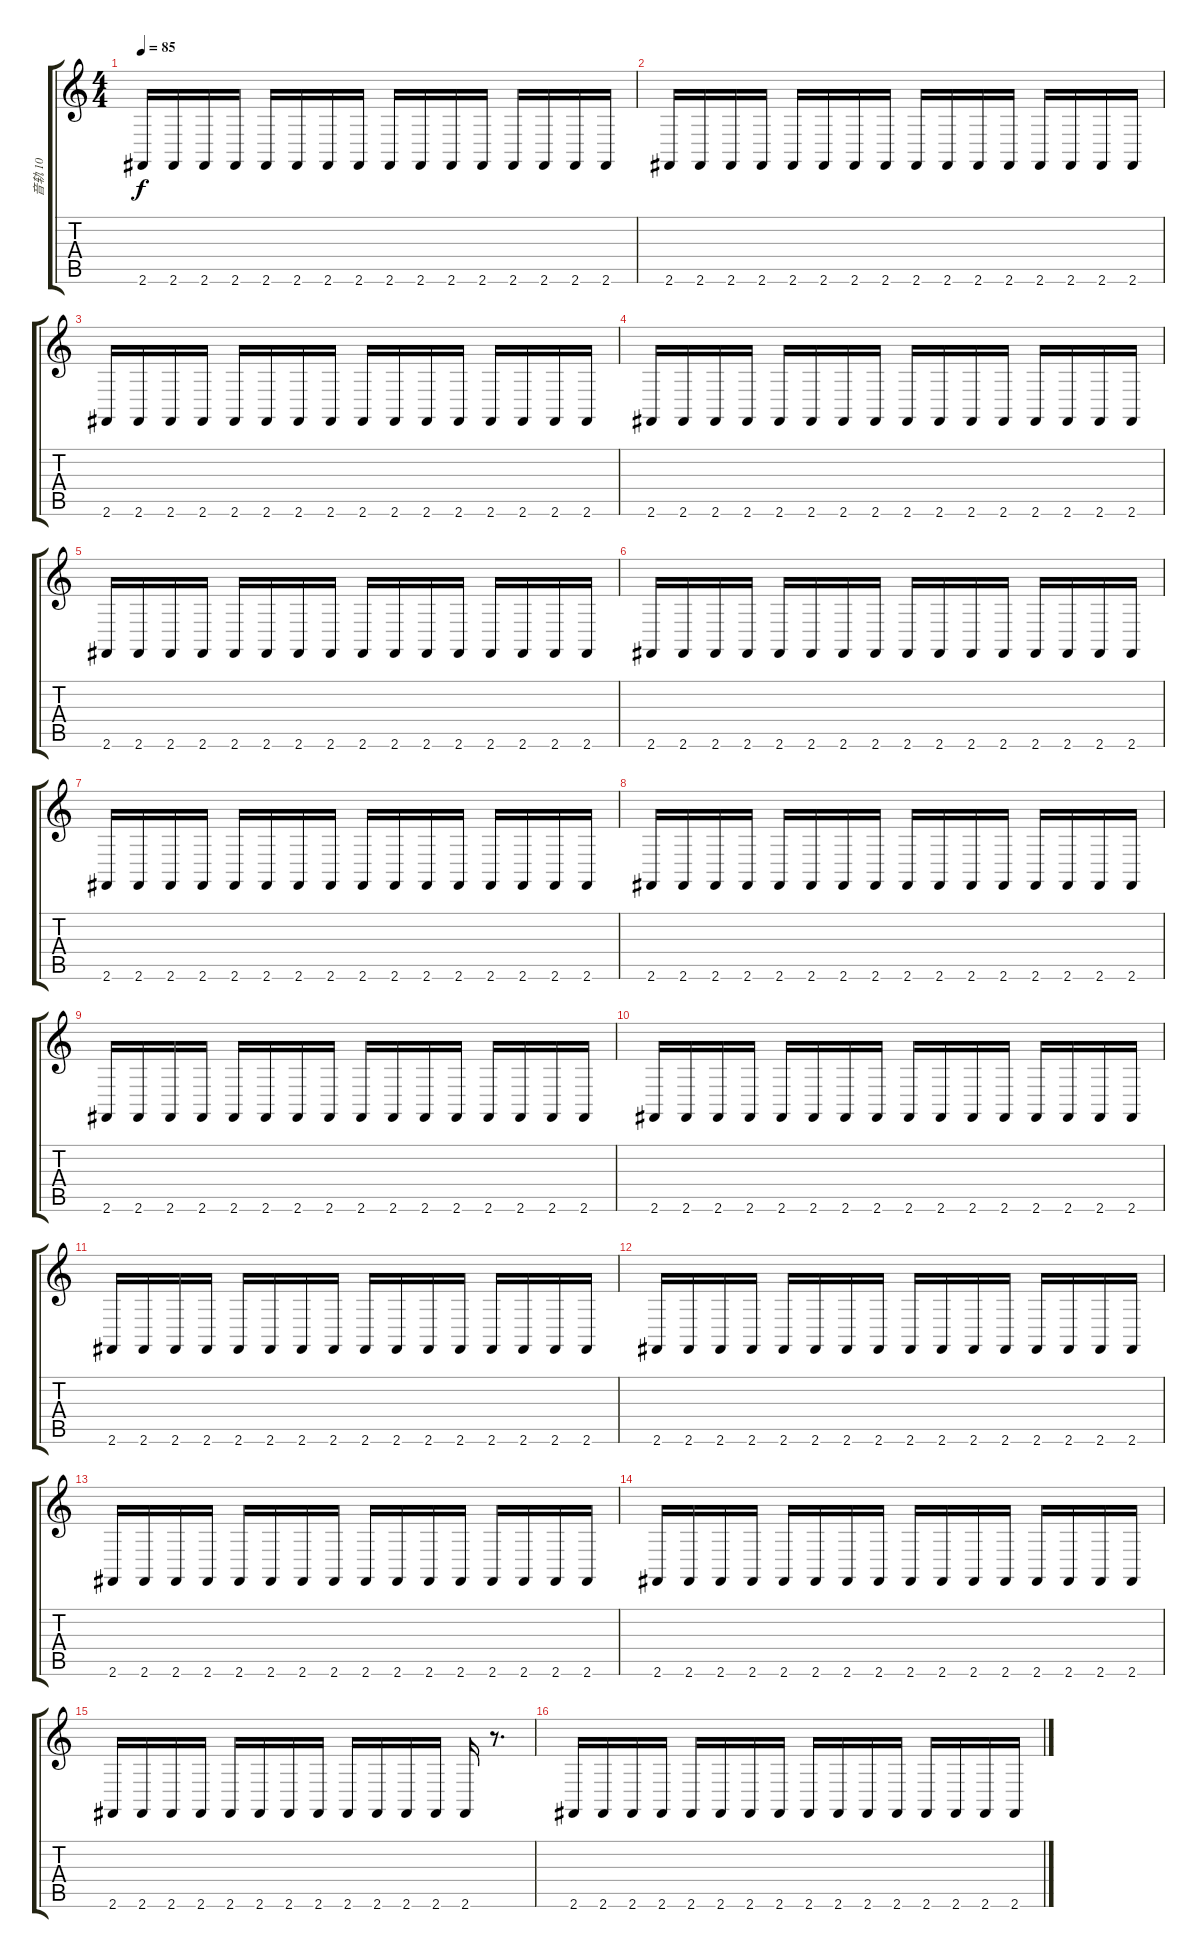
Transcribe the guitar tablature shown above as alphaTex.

\track ("音轨 10" "音轨 10") {instrument acousticgrandpiano}
\staff {score tabs}
\tuning (E4 B3 G3 D3 A2 E2) {hide}
\ts (4 4)
\tempo 85
\clef g2
\ks c
2.6.16{dy f} 2.6.16 2.6.16 2.6.16 2.6.16 2.6.16 2.6.16 2.6.16 2.6.16 2.6.16 2.6.16 2.6.16 2.6.16 2.6.16 2.6.16 2.6.16 |
2.6.16 2.6.16 2.6.16 2.6.16 2.6.16 2.6.16 2.6.16 2.6.16 2.6.16 2.6.16 2.6.16 2.6.16 2.6.16 2.6.16 2.6.16 2.6.16 |
2.6.16 2.6.16 2.6.16 2.6.16 2.6.16 2.6.16 2.6.16 2.6.16 2.6.16 2.6.16 2.6.16 2.6.16 2.6.16 2.6.16 2.6.16 2.6.16 |
2.6.16 2.6.16 2.6.16 2.6.16 2.6.16 2.6.16 2.6.16 2.6.16 2.6.16 2.6.16 2.6.16 2.6.16 2.6.16 2.6.16 2.6.16 2.6.16 |
2.6.16 2.6.16 2.6.16 2.6.16 2.6.16 2.6.16 2.6.16 2.6.16 2.6.16 2.6.16 2.6.16 2.6.16 2.6.16 2.6.16 2.6.16 2.6.16 |
2.6.16 2.6.16 2.6.16 2.6.16 2.6.16 2.6.16 2.6.16 2.6.16 2.6.16 2.6.16 2.6.16 2.6.16 2.6.16 2.6.16 2.6.16 2.6.16 |
2.6.16 2.6.16 2.6.16 2.6.16 2.6.16 2.6.16 2.6.16 2.6.16 2.6.16 2.6.16 2.6.16 2.6.16 2.6.16 2.6.16 2.6.16 2.6.16 |
2.6.16 2.6.16 2.6.16 2.6.16 2.6.16 2.6.16 2.6.16 2.6.16 2.6.16 2.6.16 2.6.16 2.6.16 2.6.16 2.6.16 2.6.16 2.6.16 |
2.6.16 2.6.16 2.6.16 2.6.16 2.6.16 2.6.16 2.6.16 2.6.16 2.6.16 2.6.16 2.6.16 2.6.16 2.6.16 2.6.16 2.6.16 2.6.16 |
2.6.16 2.6.16 2.6.16 2.6.16 2.6.16 2.6.16 2.6.16 2.6.16 2.6.16 2.6.16 2.6.16 2.6.16 2.6.16 2.6.16 2.6.16 2.6.16 |
2.6.16 2.6.16 2.6.16 2.6.16 2.6.16 2.6.16 2.6.16 2.6.16 2.6.16 2.6.16 2.6.16 2.6.16 2.6.16 2.6.16 2.6.16 2.6.16 |
2.6.16 2.6.16 2.6.16 2.6.16 2.6.16 2.6.16 2.6.16 2.6.16 2.6.16 2.6.16 2.6.16 2.6.16 2.6.16 2.6.16 2.6.16 2.6.16 |
2.6.16 2.6.16 2.6.16 2.6.16 2.6.16 2.6.16 2.6.16 2.6.16 2.6.16 2.6.16 2.6.16 2.6.16 2.6.16 2.6.16 2.6.16 2.6.16 |
2.6.16 2.6.16 2.6.16 2.6.16 2.6.16 2.6.16 2.6.16 2.6.16 2.6.16 2.6.16 2.6.16 2.6.16 2.6.16 2.6.16 2.6.16 2.6.16 |
2.6.16 2.6.16 2.6.16 2.6.16 2.6.16 2.6.16 2.6.16 2.6.16 2.6.16 2.6.16 2.6.16 2.6.16 2.6.16 r.8{d} |
2.6.16 2.6.16 2.6.16 2.6.16 2.6.16 2.6.16 2.6.16 2.6.16 2.6.16 2.6.16 2.6.16 2.6.16 2.6.16 2.6.16 2.6.16 2.6.16
